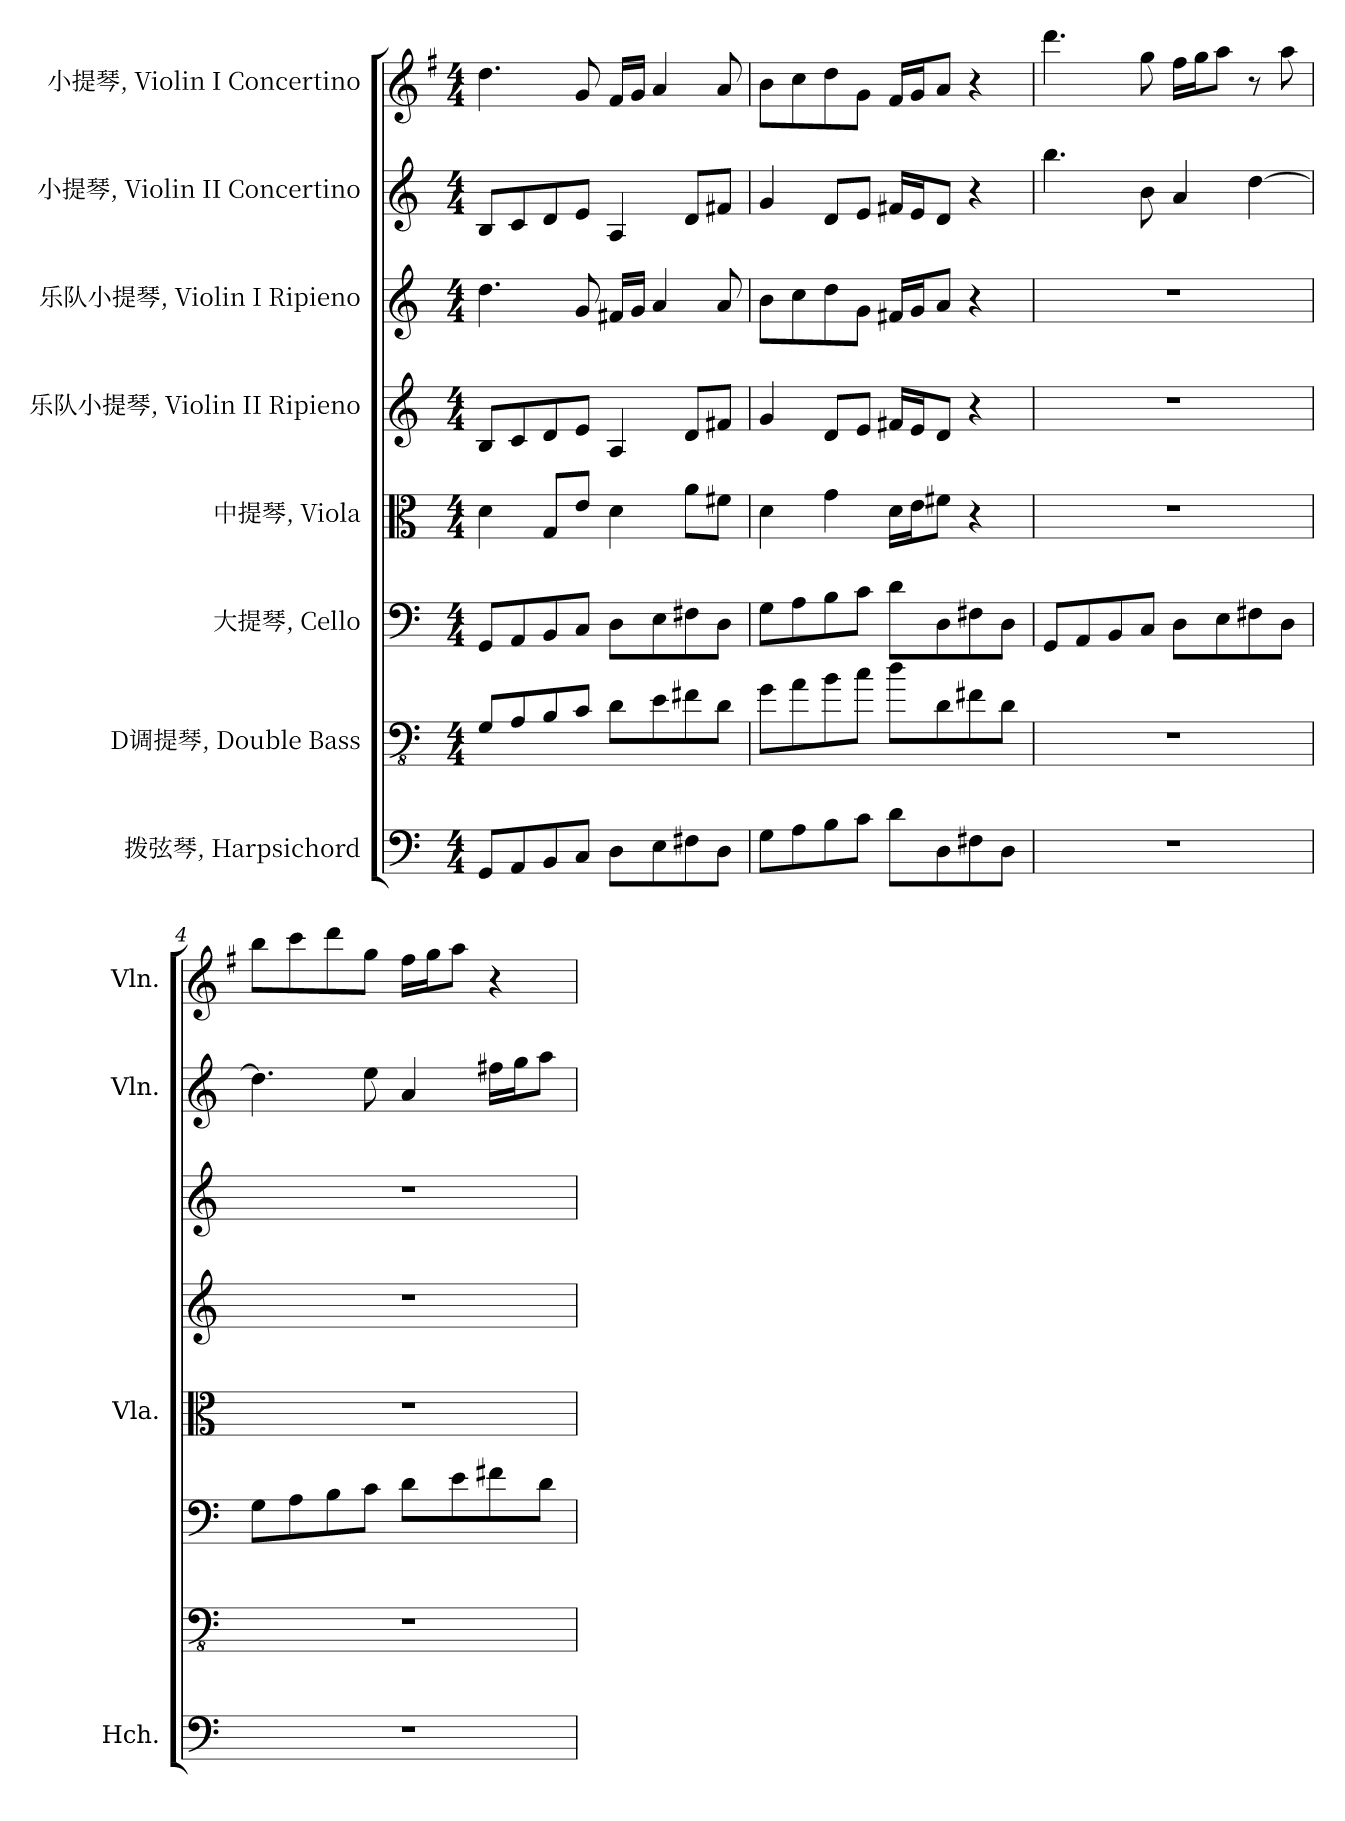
**kern	**kern	**kern	**kern	**kern	**kern	**kern	**kern
*part8	*part7	*part6	*part5	*part4	*part3	*part2	*part1
*staff8	*staff7	*staff6	*staff5	*staff4	*staff3	*staff2	*staff1
*I"拨弦琴, Harpsichord	*I"D调提琴, Double Bass	*I"大提琴, Cello	*I"中提琴, Viola	*I"乐队小提琴, Violin II Ripieno	*I"乐队小提琴, Violin I Ripieno	*I"小提琴, Violin II Concertino	*I"小提琴, Violin I Concertino
*I'Hch.	*	*	*I'Vla.	*	*	*I'Vln.	*I'Vln.
*clefF4	*clefFv4	*clefF4	*clefC3	*clefG2	*clefG2	*clefG2	*clefG2
*	*ITrd7c12	*	*	*	*	*	*
*k[]	*k[]	*k[]	*k[]	*k[]	*k[]	*k[]	*k[f#]
*M4/4	*M4/4	*M4/4	*M4/4	*M4/4	*M4/4	*M4/4	*M4/4
*MM110	*MM110	*MM110	*MM110	*MM110	*MM110	*MM110	*MM110
=1	=1	=1	=1	=1	=1	=1	=1
8GG/L	8GGG/L	8GG/L	4d\	8B/L	4.dd\	8B/L	4.dd\
8AA/	8AAA/	8AA/	.	8c/	.	8c/	.
8BB/	8BBB/	8BB/	8G/L	8d/	.	8d/	.
8C/J	8CC/J	8C/J	8e/J	8e/J	8g/	8e/J	8g/
8D\L	8DD\L	8D\L	4d\	4A/	16f#X/LL	4A/	16f#/LL
.	.	.	.	.	16g/JJ	.	16g/JJ
8E\	8EE\	8E\	.	.	4a/	.	4a/
8F#X\	8FF#X\	8F#X\	8a\L	8d/L	.	8d/L	.
8D\J	8DD\J	8D\J	8f#X\J	8f#X/J	8a/	8f#X/J	8a/
=2	=2	=2	=2	=2	=2	=2	=2
8G\L	8GG\L	8G\L	4d\	4g/	8b\L	4g/	8b\L
8A\	8AA\	8A\	.	.	8cc\	.	8cc\
8B\	8BB\	8B\	4g\	8d/L	8dd\	8d/L	8dd\
8c\J	8C\J	8c\J	.	8e/J	8g\J	8e/J	8g\J
8d\L	8D\L	8d\L	16d\LL	16f#X/LL	16f#X/LL	16f#X/LL	16f#/LL
.	.	.	16e\J	16e/J	16g/J	16e/J	16g/J
8D\	8DD\	8D\	8f#X\J	8d/J	8a/J	8d/J	8a/J
8F#X\	8FF#X\	8F#X\	4r	4r	4r	4r	4r
8D\J	8DD\J	8D\J	.	.	.	.	.
!!LO:PB:g=z
=3	=3	=3	=3	=3	=3	=3	=3
1r	1r	8GG/L	1r	1r	1r	4.bb\	4.ddd\
.	.	8AA/	.	.	.	.	.
.	.	8BB/	.	.	.	.	.
.	.	8C/J	.	.	.	8b\	8gg\
.	.	8D\L	.	.	.	4a/	16ff#\LL
.	.	.	.	.	.	.	16gg\J
.	.	8E\	.	.	.	.	8aa\J
.	.	8F#X\	.	.	.	[4dd\	8r
.	.	8D\J	.	.	.	.	8aa\
=4	=4	=4	=4	=4	=4	=4	=4
1r	1r	8G\L	1r	1r	1r	4.dd\]	8bb\L
.	.	8A\	.	.	.	.	8ccc\
.	.	8B\	.	.	.	.	8ddd\
.	.	8c\J	.	.	.	8ee\	8gg\J
.	.	8d\L	.	.	.	4a/	16ff#\LL
.	.	.	.	.	.	.	16gg\J
.	.	8e\	.	.	.	.	8aa\J
.	.	8f#X\	.	.	.	16ff#X\LL	4r
.	.	.	.	.	.	16gg\J	.
.	.	8d\J	.	.	.	8aa\J	.
=	=	=	=	=	=	=	=
*-	*-	*-	*-	*-	*-	*-	*-
